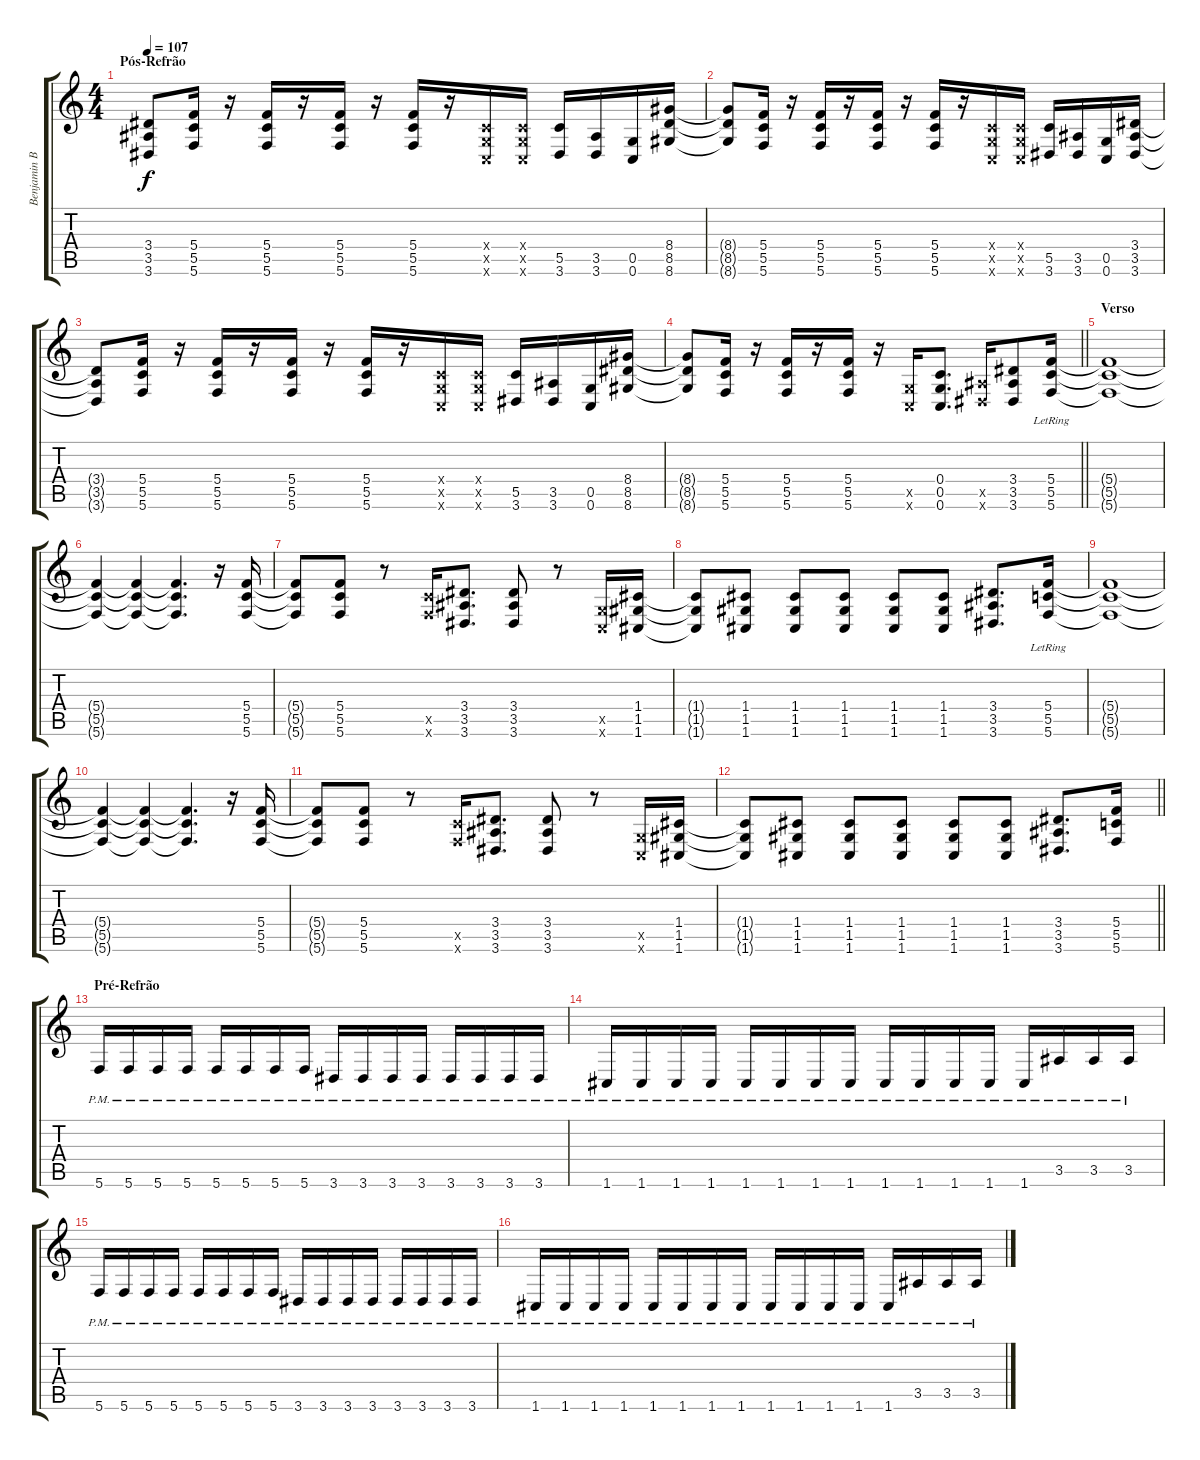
\track ("Benjamin Burnley" "Benjamin B") {instrument distortionguitar}
\staff {score tabs}
\tuning (D4 A3 F3 C3 G2 C2) {hide}
\ts (4 4)
\section ("" "Pós-Refrão")
\tempo 107
\clef g2
\ks c
(3.4{t} 3.5{t} 3.6{t}).8{dy f} (5.4 5.5 5.6).16 r.16 (5.4 5.5 5.6).16 r.16 (5.4 5.5 5.6).16 r.16 (5.4 5.5 5.6).16 r.16 (0.4{x} 0.5{x} 0.6{x}).16 (0.4{x} 0.5{x} 0.6{x}).16 (5.5 3.6).16 (3.5 3.6).16 (0.5 0.6).16 (8.4 8.5 8.6).16 |
(8.4{t} 8.5{t} 8.6{t}).8 (5.4 5.5 5.6).16 r.16 (5.4 5.5 5.6).16 r.16 (5.4 5.5 5.6).16 r.16 (5.4 5.5 5.6).16 r.16 (0.4{x} 0.5{x} 0.6{x}).16 (0.4{x} 0.5{x} 0.6{x}).16 (5.5 3.6).16 (3.5 3.6).16 (0.5 0.6).16 (3.4 3.5 3.6).16 |
(3.4{t} 3.5{t} 3.6{t}).8 (5.4 5.5 5.6).16 r.16 (5.4 5.5 5.6).16 r.16 (5.4 5.5 5.6).16 r.16 (5.4 5.5 5.6).16 r.16 (0.4{x} 0.5{x} 0.6{x}).16 (0.4{x} 0.5{x} 0.6{x}).16 (5.5 3.6).16 (3.5 3.6).16 (0.5 0.6).16 (8.4 8.5 8.6).16 |
\barLineRight lightlight
(8.4{t} 8.5{t} 8.6{t}).8 (5.4 5.5 5.6).16 r.16 (5.4 5.5 5.6).16 r.16 (5.4 5.5 5.6).16 r.16 (0.5{x} 0.6{x}).16 (0.4 0.5 0.6).8{d} (3.5{x} 3.6{x}).16 (3.4 3.5 3.6).8 (5.4{lr} 5.5{lr} 5.6{lr}).16 |
\section ("" "Verso")
(5.4{t} 5.5{t} 5.6{t}).1 |
(5.4{t} 5.5{t} 5.6{t}).4 (5.4{t} 5.5{t} 5.6{t}).4 (5.4{t} 5.5{t} 5.6{t}).4{d} r.16 (5.4 5.5 5.6).16 |
(5.4{t} 5.5{t} 5.6{t}).8 (5.4 5.5 5.6).8 r.8 (5.5{x} 5.6{x}).16 (3.4 3.5 3.6).8{d} (3.4 3.5 3.6).8 r.8 (0.5{x} 0.6{x}).16 (1.4 1.5 1.6).16 |
(1.4{t} 1.5{t} 1.6{t}).8 (1.4 1.5 1.6).8 (1.4 1.5 1.6).8 (1.4 1.5 1.6).8 (1.4 1.5 1.6).8 (1.4 1.5 1.6).8 (3.4 3.5 3.6).8{d} (5.4{lr} 5.5{lr} 5.6{lr}).16 |
(5.4{t} 5.5{t} 5.6{t}).1 |
(5.4{t} 5.5{t} 5.6{t}).4 (5.4{t} 5.5{t} 5.6{t}).4 (5.4{t} 5.5{t} 5.6{t}).4{d} r.16 (5.4 5.5 5.6).16 |
(5.4{t} 5.5{t} 5.6{t}).8 (5.4 5.5 5.6).8 r.8 (5.5{x} 5.6{x}).16 (3.4 3.5 3.6).8{d} (3.4 3.5 3.6).8 r.8 (0.5{x} 0.6{x}).16 (1.4 1.5 1.6).16 |
\barLineRight lightlight
(1.4{t} 1.5{t} 1.6{t}).8 (1.4 1.5 1.6).8 (1.4 1.5 1.6).8 (1.4 1.5 1.6).8 (1.4 1.5 1.6).8 (1.4 1.5 1.6).8 (3.4 3.5 3.6).8{d} (5.4 5.5 5.6).16 |
\section ("" "Pré-Refrão")
5.6{pm}.16 5.6{pm}.16 5.6{pm}.16 5.6{pm}.16 5.6{pm}.16 5.6{pm}.16 5.6{pm}.16 5.6{pm}.16 3.6{pm}.16 3.6{pm}.16 3.6{pm}.16 3.6{pm}.16 3.6{pm}.16 3.6{pm}.16 3.6{pm}.16 3.6{pm}.16 |
1.6{pm}.16 1.6{pm}.16 1.6{pm}.16 1.6{pm}.16 1.6{pm}.16 1.6{pm}.16 1.6{pm}.16 1.6{pm}.16 1.6{pm}.16 1.6{pm}.16 1.6{pm}.16 1.6{pm}.16 1.6{pm}.16 3.5{pm}.16 3.5{pm}.16 3.5{pm}.16 |
5.6{pm}.16 5.6{pm}.16 5.6{pm}.16 5.6{pm}.16 5.6{pm}.16 5.6{pm}.16 5.6{pm}.16 5.6{pm}.16 3.6{pm}.16 3.6{pm}.16 3.6{pm}.16 3.6{pm}.16 3.6{pm}.16 3.6{pm}.16 3.6{pm}.16 3.6{pm}.16 |
1.6{pm}.16 1.6{pm}.16 1.6{pm}.16 1.6{pm}.16 1.6{pm}.16 1.6{pm}.16 1.6{pm}.16 1.6{pm}.16 1.6{pm}.16 1.6{pm}.16 1.6{pm}.16 1.6{pm}.16 1.6{pm}.16 3.5{pm}.16 3.5{pm}.16 3.5{pm}.16
